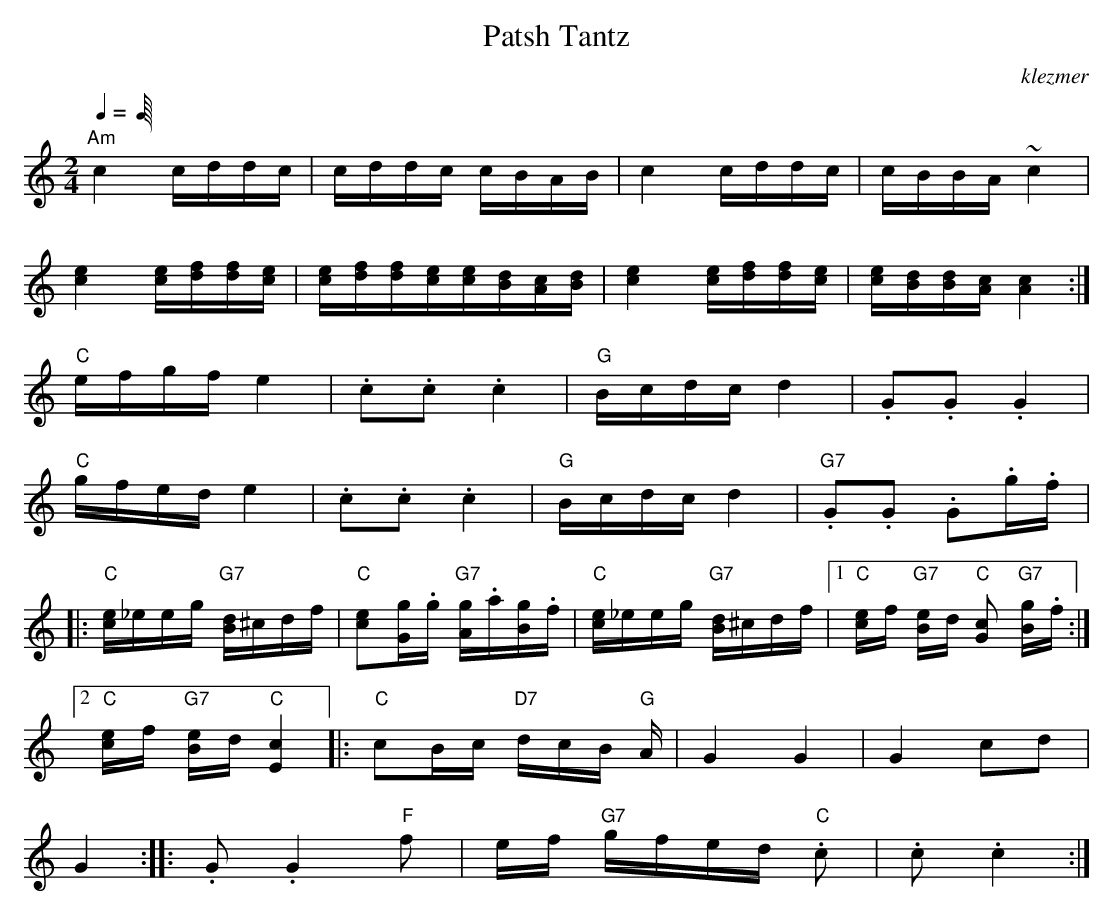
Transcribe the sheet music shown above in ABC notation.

X:1
T:Patsh Tantz
O:klezmer
M:2/4
L:1/8
Q:1/4=
K:C
V:1
"Am" c2 c/d/d/c/ |c/d/d/c/ c/B/A/B/ |c2 c/d/d/c/ |c/B/B/A/ ~c2 |
[c2e2][c/e/][d/f/][d/f/][c/e/]|[c/e/][d/f/][d/f/][c/e/][c/e/][B/d/][A/c/][B/d/]|[c2e2][c/e/][d/f/][d/f/][c/e/]|[c/e/][B/d/][B/d/][A/c/][A2c2]:|
"C" e/f/g/f/ e2 |.c.c .c2 |"G" B/c/d/c/ d2 |.G.G .G2 |
"C" g/f/e/d/ e2 |.c.c .c2 |"G" B/c/d/c/ d2 |"G7" .G.G .G.g/.f/  |:
"C" [e/c2]_e/e/g/"G7" [d/B2]^c/d/f/|"C" [ec][.g/G].g/"G7" [.g/A].a/[.g/B].f/|"C" [e/c2]_e/e/g/"G7" [d/B2]^c/d/f/|1 "C" [e/c]f/"G7" [e/B]d/"C" [cG]"G7" [.g/B].f/:|2
"C" [e/c/]f/ "G7" [e/B/]d/"C" [c2E2]||  |:"C" cB/c/ "D7" d/c/B/"G" A/ |G2 G2 |G2 cd |
G2 :| |:.G.G2 "F" f|e/f/ "G7" g/f/e/d/ "C" .c|.c .c2 :|
